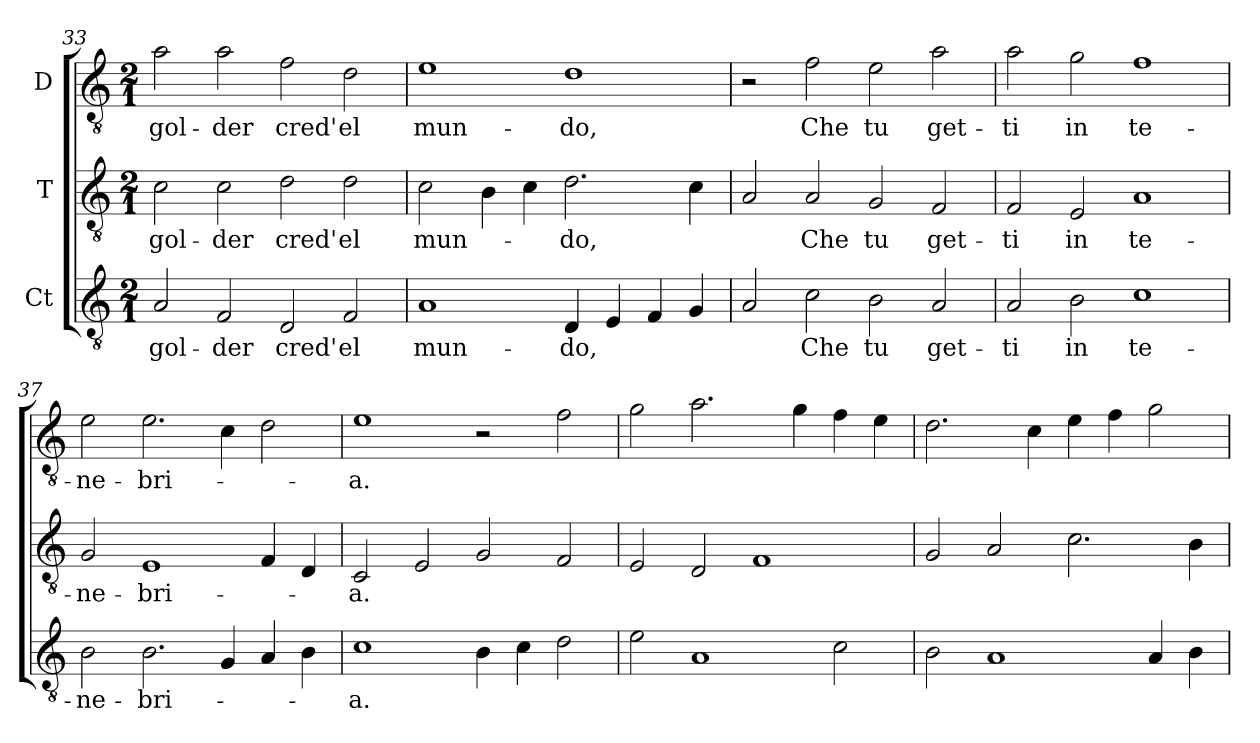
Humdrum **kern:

**kern	**text	**kern	**text	**kern	**text
*part3	*part3	*part2	*part2	*part1	*part1
*staff3	*staff3	*staff2	*staff2	*staff1	*staff1
*I"Ct	*	*I"T	*	*I"D	*
*clefGv2	*	*clefGv2	*	*clefGv2	*
*ITrd7c12	*	*ITrd7c12	*	*ITrd7c12	*
*k[]	*	*k[]	*	*k[]	*
*C:	*	*C:	*	*C:	*
*M2/1	*	*M2/1	*	*M2/1	*
=33	=33	=33	=33	=33	=33
!	!LO:LY:b:color=#000000	!	!	!	!
!	!	!	!LO:LY:b:color=#000000	!	!
!	!	!	!	!	!LO:LY:b:color=#000000
2AAi/	gol-	2Ci\	gol-	2Ai\	gol-
!	!LO:LY:b:color=#000000	!	!	!	!
!	!	!	!LO:LY:b:color=#000000	!	!
!	!	!	!	!	!LO:LY:b:color=#000000
2FFi/	-der	2Ci\	-der	2Ai\	-der
!	!LO:LY:b:color=#000000	!	!	!	!
!	!	!	!LO:LY:b:color=#000000	!	!
!	!	!	!	!	!LO:LY:b:color=#000000
2DDi/	cred'	2Di\	cred'	2Fi\	cred'
!	!LO:LY:b:color=#000000	!	!	!	!
!	!	!	!LO:LY:b:color=#000000	!	!
!	!	!	!	!	!LO:LY:b:color=#000000
2FFi/	el	2Di\	el	2Di\	el
=34	=34	=34	=34	=34	=34
!	!LO:LY:b:color=#000000	!	!	!	!
!	!	!	!LO:LY:b:color=#000000	!	!
!	!	!	!	!	!LO:LY:b:color=#000000
1AAi/	mun-	2Ci\	mun-	1Ei\	mun-
.	.	4BBi\	.	.	.
.	.	4Ci\	.	.	.
!	!LO:LY:b:color=#000000	!	!	!	!
!	!	!	!LO:LY:b:color=#000000	!	!
!	!	!	!	!	!LO:LY:b:color=#000000
4DDi/	-do,	2.Di\	-do,	1Di\	-do,
4EEi/	.	.	.	.	.
4FFi/	.	.	.	.	.
4GGi/	.	4Ci\	.	.	.
=35	=35	=35	=35	=35	=35
2AAi/	.	2AAi/	.	2r	.
!	!LO:LY:b:color=#000000	!	!	!	!
!	!	!	!LO:LY:b:color=#000000	!	!
!	!	!	!	!	!LO:LY:b:color=#000000
2Ci\	Che	2AAi/	Che	2Fi\	Che
!	!LO:LY:b:color=#000000	!	!	!	!
!	!	!	!LO:LY:b:color=#000000	!	!
!	!	!	!	!	!LO:LY:b:color=#000000
2BBi\	tu	2GGi/	tu	2Ei\	tu
!	!LO:LY:b:color=#000000	!	!	!	!
!	!	!	!LO:LY:b:color=#000000	!	!
!	!	!	!	!	!LO:LY:b:color=#000000
2AAi/	get-	2FFi/	get-	2Ai\	get-
!!LO:LB:g=z
=36	=36	=36	=36	=36	=36
!	!LO:LY:b:color=#000000	!	!	!	!
!	!	!	!LO:LY:b:color=#000000	!	!
!	!	!	!	!	!LO:LY:b:color=#000000
2AAi/	-ti	2FFi/	-ti	2Ai\	-ti
!	!LO:LY:b:color=#000000	!	!	!	!
!	!	!	!LO:LY:b:color=#000000	!	!
!	!	!	!	!	!LO:LY:b:color=#000000
2BBi\	in	2EEi/	in	2Gi\	in
!	!LO:LY:b:color=#000000	!	!	!	!
!	!	!	!LO:LY:b:color=#000000	!	!
!	!	!	!	!	!LO:LY:b:color=#000000
1Ci\	te-	1AAi/	te-	1Fi\	te-
=37	=37	=37	=37	=37	=37
!	!LO:LY:b:color=#000000	!	!	!	!
!	!	!	!LO:LY:b:color=#000000	!	!
!	!	!	!	!	!LO:LY:b:color=#000000
2BBi\	-ne-	2GGi/	-ne-	2Ei\	-ne-
!	!LO:LY:b:color=#000000	!	!	!	!
!	!	!	!LO:LY:b:color=#000000	!	!
!	!	!	!	!	!LO:LY:b:color=#000000
2.BBi\	-bri-	1EEi/	-bri-	2.Ei\	-bri-
4GGi/	.	.	.	4Ci\	.
4AAi/	.	4FFi/	.	2Di\	.
4BBi\	.	4DDi/	.	.	.
=38	=38	=38	=38	=38	=38
!	!LO:LY:b:color=#000000	!	!	!	!
!	!	!	!LO:LY:b:color=#000000	!	!
!	!	!	!	!	!LO:LY:b:color=#000000
1Ci\	-a.	2CCi/	-a.	1Ei\	-a.
.	.	2EEi/	.	.	.
4BBi\	.	2GGi/	.	2r	.
4Ci\	.	.	.	.	.
2Di\	.	2FFi/	.	2Fi\	.
=39	=39	=39	=39	=39	=39
2Ei\	.	2EEi/	.	2Gi\	.
1AAi/	.	2DDi/	.	2.Ai\	.
.	.	1FFi/	.	.	.
.	.	.	.	4Gi\	.
2Ci\	.	.	.	4Fi\	.
.	.	.	.	4Ei\	.
=40	=40	=40	=40	=40	=40
2BBi\	.	2GGi/	.	2.Di\	.
1AAi/	.	2AAi/	.	.	.
.	.	.	.	4Ci\	.
.	.	2.Ci\	.	4Ei\	.
.	.	.	.	4Fi\	.
4AAi/	.	.	.	2Gi\	.
4BBi\	.	4BBi\	.	.	.
=	=	=	=	=	=
*-	*-	*-	*-	*-	*-
